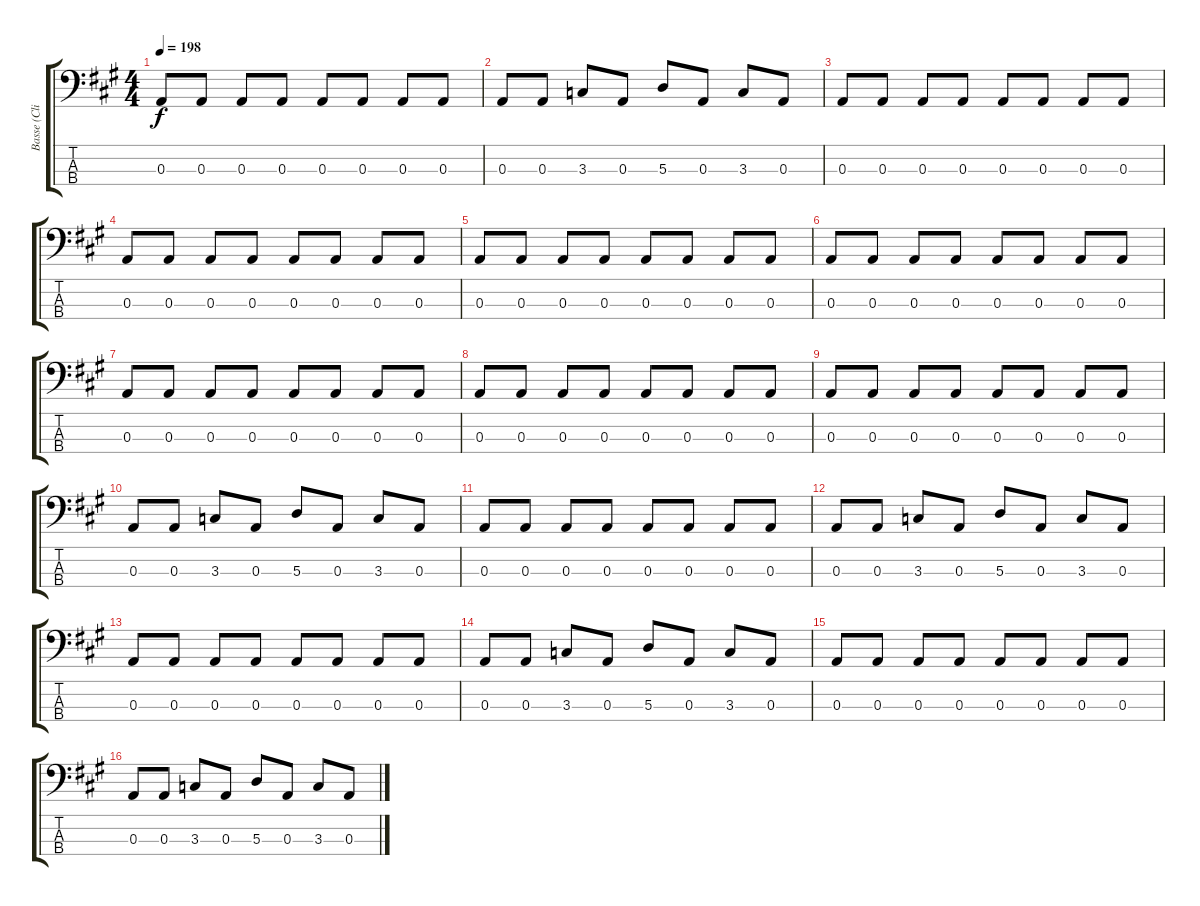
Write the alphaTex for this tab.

\track ("Basse (Cliff Willams)" "Basse (Cli") {instrument electricbasspick}
\staff {score tabs}
\tuning (G2 D2 A1 E1) {hide}
\ts (4 4)
\tempo 198
\clef f4
\ks a
0.3.8{dy f} 0.3.8 0.3.8 0.3.8 0.3.8 0.3.8 0.3.8 0.3.8 |
0.3.8 0.3.8 3.3.8 0.3.8 5.3.8 0.3.8 3.3.8 0.3.8 |
0.3.8 0.3.8 0.3.8 0.3.8 0.3.8 0.3.8 0.3.8 0.3.8 |
0.3.8 0.3.8 0.3.8 0.3.8 0.3.8 0.3.8 0.3.8 0.3.8 |
0.3.8 0.3.8 0.3.8 0.3.8 0.3.8 0.3.8 0.3.8 0.3.8 |
0.3.8 0.3.8 0.3.8 0.3.8 0.3.8 0.3.8 0.3.8 0.3.8 |
0.3.8 0.3.8 0.3.8 0.3.8 0.3.8 0.3.8 0.3.8 0.3.8 |
0.3.8 0.3.8 0.3.8 0.3.8 0.3.8 0.3.8 0.3.8 0.3.8 |
0.3.8 0.3.8 0.3.8 0.3.8 0.3.8 0.3.8 0.3.8 0.3.8 |
0.3.8 0.3.8 3.3.8 0.3.8 5.3.8 0.3.8 3.3.8 0.3.8 |
0.3.8 0.3.8 0.3.8 0.3.8 0.3.8 0.3.8 0.3.8 0.3.8 |
0.3.8 0.3.8 3.3.8 0.3.8 5.3.8 0.3.8 3.3.8 0.3.8 |
0.3.8 0.3.8 0.3.8 0.3.8 0.3.8 0.3.8 0.3.8 0.3.8 |
0.3.8 0.3.8 3.3.8 0.3.8 5.3.8 0.3.8 3.3.8 0.3.8 |
0.3.8 0.3.8 0.3.8 0.3.8 0.3.8 0.3.8 0.3.8 0.3.8 |
0.3.8 0.3.8 3.3.8 0.3.8 5.3.8 0.3.8 3.3.8 0.3.8
